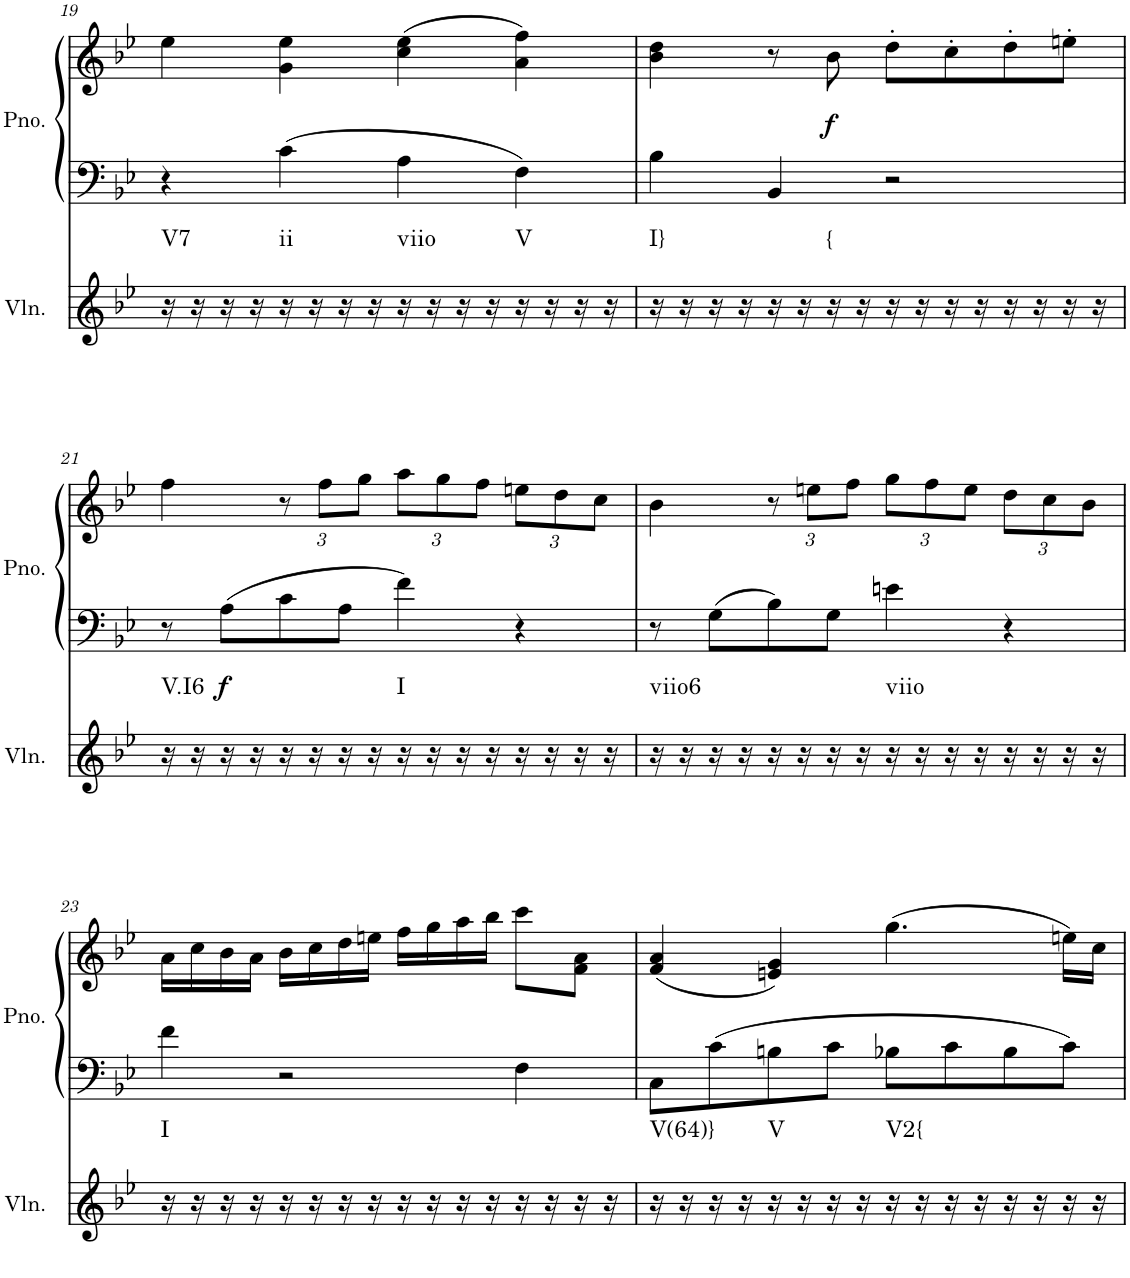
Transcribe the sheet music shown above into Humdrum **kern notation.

**kern	**harte	**kern	**kern	**dynam
*part2	*part2	*part1	*part1	*part1
*staff3	*	*staff2	*staff1	*staff1/2
*I"Violin	*	*I"Piano, Piano right	*	*
*I'Vln.	*	*I'Pno.	*	*
!!LO:PB:g=z
*clefG2	*	*clefF4	*clefG2	*
*k[b-e-]	*	*k[b-e-]	*k[b-e-]	*
*M2/2	*	*M2/2	*M2/2	*
*met(c|)	*	*met(c|)	*met(c|)	*
=19	=19	=19	=19	=19
!	!LO:H:kt=V7	!	!	!
16r	N	4r	4ee-\	.
16r	.	.	.	.
16r	.	.	.	.
16r	.	.	.	.
!	!LO:H:kt=ii	!	!	!
16r	N	4c\	4g\ 4ee-\	.
16r	.	.	.	.
16r	.	.	.	.
16r	.	.	.	.
!	!LO:H:kt=viio	!	!	!
16r	N	4A\	(4cc\ 4ee-\	.
16r	.	.	.	.
16r	.	.	.	.
16r	.	.	.	.
!	!LO:H:kt=V	!	!	!
16r	N	4F\	4a\ 4ff\)	.
16r	.	.	.	.
16r	.	.	.	.
16r	.	.	.	.
=20	=20	=20	=20	=20
!	!LO:H:kt=I}	!	!	!
16r	N	4B-\	4b-\ 4dd\	.
16r	.	.	.	.
16r	.	.	.	.
16r	.	.	.	.
16r	.	4BB-/	8r	.
16r	.	.	.	.
!	!LO:H:kt={	!	!	!LO:DY:b
16r	N	.	8b-\	f
16r	.	.	.	.
16r	.	2r	8dd'\L	.
16r	.	.	.	.
16r	.	.	8cc'\	.
16r	.	.	.	.
16r	.	.	8dd'\	.
16r	.	.	.	.
16r	.	.	8een'\J	.
16r	.	.	.	.
!!LO:LB:g=z
=21	=21	=21	=21	=21
!	!LO:H:kt=V.I6	!	!	!
16r	N	8r	4ff\	.
16r	.	.	.	.
!	!	!	!	!LO:DY:b=2
16r	.	8A\L	.	f
16r	.	.	.	.
*	*	*	*Xbrackettup	*
16r	.	8c\	12r	.
16r	.	.	.	.
.	.	.	12ff\L	.
16r	.	8A\J	.	.
.	.	.	12gg\J	.
16r	.	.	.	.
!	!LO:H:kt=I	!	!	!
16r	N	4f\	12aa\L	.
16r	.	.	.	.
.	.	.	12gg\	.
16r	.	.	.	.
.	.	.	12ff\J	.
16r	.	.	.	.
16r	.	4r	12een\L	.
16r	.	.	.	.
.	.	.	12dd\	.
16r	.	.	.	.
.	.	.	12cc\J	.
16r	.	.	.	.
=22	=22	=22	=22	=22
!	!LO:H:kt=viio6	!	!	!
16r	N	8r	4b-\	.
16r	.	.	.	.
16r	.	8G\L	.	.
16r	.	.	.	.
16r	.	8B-\	12r	.
16r	.	.	.	.
.	.	.	12een\L	.
16r	.	8G\J	.	.
.	.	.	12ff\J	.
16r	.	.	.	.
!	!LO:H:kt=viio	!	!	!
16r	N	4en\	12gg\L	.
16r	.	.	.	.
.	.	.	12ff\	.
16r	.	.	.	.
.	.	.	12ee\J	.
16r	.	.	.	.
16r	.	4r	12dd\L	.
16r	.	.	.	.
.	.	.	12cc\	.
16r	.	.	.	.
.	.	.	12b-\J	.
16r	.	.	.	.
!!LO:LB:g=z
=23	=23	=23	=23	=23
!	!LO:H:kt=I	!	!	!
16r	N	4f\	16a\LL	.
16r	.	.	16cc\	.
16r	.	.	16b-\	.
16r	.	.	16a\JJ	.
16r	.	2r	16b-\LL	.
16r	.	.	16cc\	.
16r	.	.	16dd\	.
16r	.	.	16een\JJ	.
16r	.	.	16ff\LL	.
16r	.	.	16gg\	.
16r	.	.	16aa\	.
16r	.	.	16bb-\JJ	.
16r	.	4F\	8ccc\L	.
16r	.	.	.	.
16r	.	.	8f\ 8a\J	.
16r	.	.	.	.
=24	=24	=24	=24	=24
!	!LO:H:kt=V(64)}	!	!	!
16r	N	8C\L	(4f/ 4a/	.
16r	.	.	.	.
16r	.	8c\	.	.
16r	.	.	.	.
!	!LO:H:kt=V	!	!	!
16r	N	8Bn\	4en/ 4g/)	.
16r	.	.	.	.
16r	.	8c\J	.	.
16r	.	.	.	.
!	!LO:H:kt=V2{	!	!	!
16r	N	8B-X\L	(4.gg\	.
16r	.	.	.	.
16r	.	8c\	.	.
16r	.	.	.	.
16r	.	8B-\	.	.
16r	.	.	.	.
16r	.	8c\J	16een\LL)	.
16r	.	.	16cc\JJ	.
=	=	=	=	=
*-	*-	*-	*-	*-
